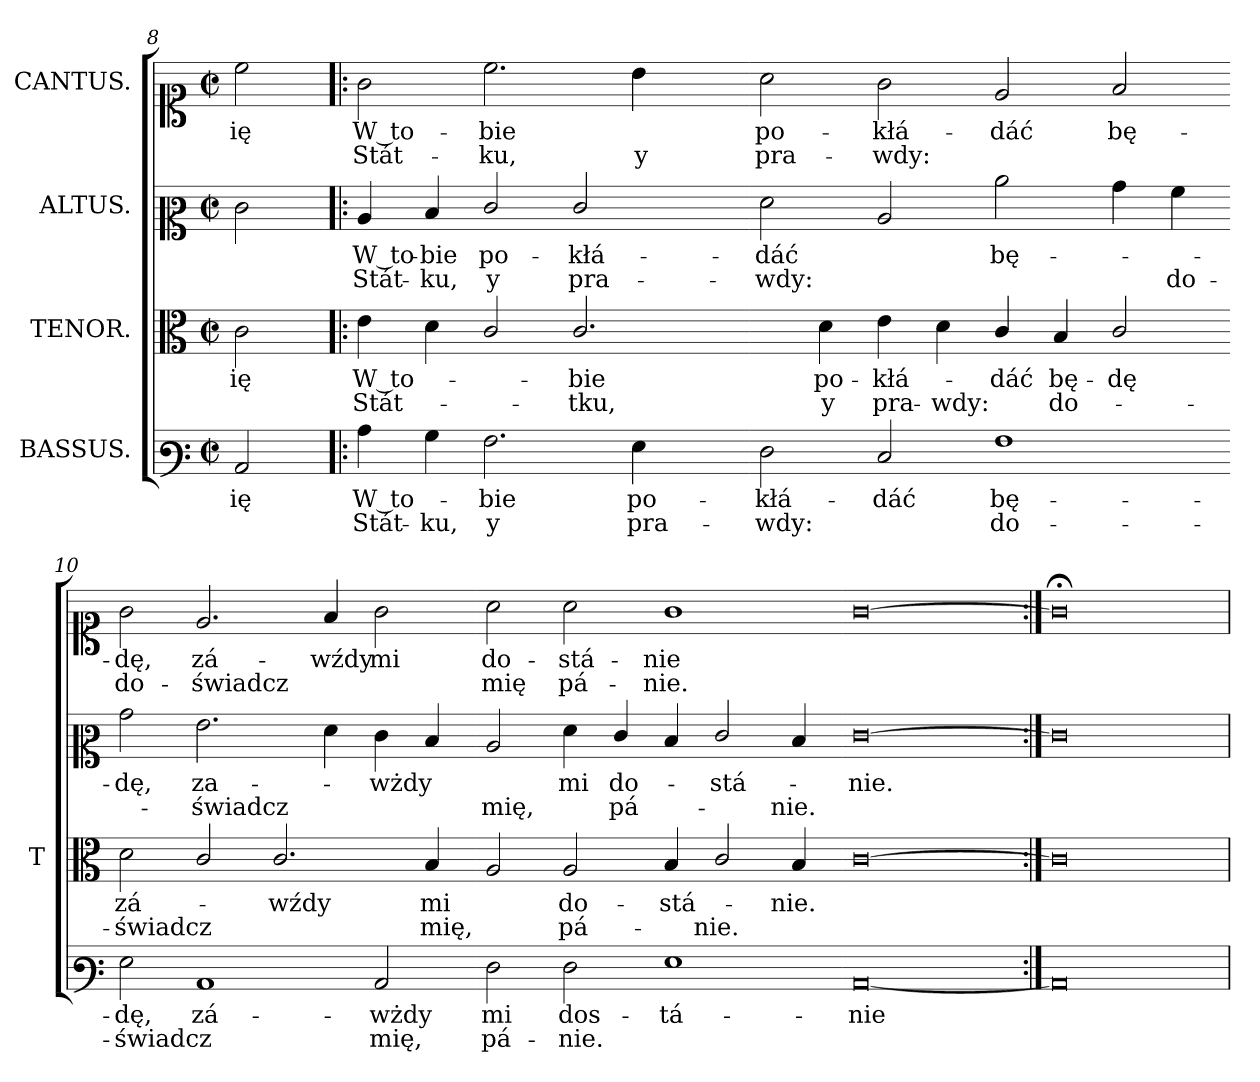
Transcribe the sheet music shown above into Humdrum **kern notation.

**kern	**text	**text	**kern	**text	**text	**kern	**text	**text	**kern	**text	**text
*part4	*part4	*part4	*part3	*part3	*part3	*part2	*part2	*part2	*part1	*part1	*part1
*staff4	*staff4	*staff4	*staff3	*staff3	*staff3	*staff2	*staff2	*staff2	*staff1	*staff1	*staff1
*I"BASSUS.	*	*	*I"TENOR.	*	*	*I"ALTUS.	*	*	*I"CANTUS.	*	*
*	*	*	*I'T	*	*	*	*	*	*	*	*
*clefF3	*	*	*clefC3	*	*	*clefC2	*	*	*clefC1	*	*
*k[]	*	*	*k[]	*	*	*k[]	*	*	*k[]	*	*
*M2/1	*	*	*M2/1	*	*	*M2/1	*	*	*M2/1	*	*
*met(c|)	*	*	*met(c|)	*	*	*met(c|)	*	*	*met(c|)	*	*
=8	=8	=8	=8	=8	=8	=8	=8	=8	=8	=8	=8
2C/	-ię	.	2c\	-ię	.	2e\	.	.	2cc\	-ię	.
=!|:	=!|:	=!|:	=!|:	=!|:	=!|:	=!|:	=!|:	=!|:	=!|:	=!|:	=!|:
4c\	W to-	Stát-	4e\	W to-	Stát-	4c/	W to-	Stát-	2g\	W to-	Stát-
4B\	.	-ku,	4d\	.	.	4d/	-bie	-ku,	.	.	.
2.A\	-bie	y	2c/	.	.	2e/	po-	y	2.cc\	-bie	-ku,
.	.	.	2.c/	-bie	-tku,	2e/	-kłá-	pra-	.	.	.
4G\	po-	pra-	.	.	.	.	.	.	4b\	.	y
4ryy	.	.	.	.	.	4ryy	.	.	4ryy	.	.
=9-	=9-	=9-	=9-	=9-	=9-	=9-	=9-	=9-	=9-	=9-	=9-
2F\	-kłá-	-wdy:	4ryy	.	.	2f\	-dáć	-wdy:	2a\	po-	pra-
.	.	.	4d\	po-	y	.	.	.	.	.	.
2E/	-dáć	.	4e\	-kłá-	pra-	2c/	.	.	2g\	-kłá-	-wdy:
.	.	.	4d\	.	-wdy:	.	.	.	.	.	.
1A\	bę-	do-	4c/	-dáć	.	2cc\	bę-	.	2e/	-dáć	.
.	.	.	4B/	bę-	do-	.	.	.	.	.	.
.	.	.	2c/	-dę	.	4b\	.	.	2f/	bę-	.
.	.	.	.	.	.	4a\	.	do-	.	.	.
=10-	=10-	=10-	=10-	=10-	=10-	=10-	=10-	=10-	=10-	=10-	=10-
2G\	-dę,	-świadcz	2d\	zá-	-świadcz	2b\	-dę,	.	2g\	-dę,	do-
1C/	zá-	.	2c/	.	.	2.g\	za-	-świadcz	2.e/	zá-	-świadcz
.	.	.	2.c/	-wźdy	.	.	.	.	.	.	.
.	.	.	.	.	.	4f\	.	.	4f/	-wźdy	.
2C/	-wżdy	mię,	.	.	.	4e\	-wżdy	.	2g\	mi	.
.	.	.	4B/	mi	mię,	4d/	.	.	.	.	.
=11-	=11-	=11-	=11-	=11-	=11-	=11-	=11-	=11-	=11-	=11-	=11-
2F\	mi	pá-	2A/	.	.	2c/	.	mię,	2a\	do-	mię
2F\	dos-	-nie.	2A/	do-	pá-	4f\	mi	.	2a\	-stá-	pá-
.	.	.	.	.	.	4e/	do-	pá-	.	.	.
1G\	-tá-	.	4B/	-stá-	.	4d/	.	.	1g\	-nie	-nie.
.	.	.	2c/	.	-nie.	2e/	-stá-	.	.	.	.
.	.	.	4B/	-nie.	.	4d/	.	-nie.	.	.	.
=12-	=12-	=12-	=12-	=12-	=12-	=12-	=12-	=12-	=12-	=12-	=12-
[0C/	-nie	.	[0c\	.	.	[0e\	-nie.	.	[0g\	.	.
=13:|!	=13:|!	=13:|!	=13:|!	=13:|!	=13:|!	=13:|!	=13:|!	=13:|!	=13:|!	=13:|!	=13:|!
0C/]	.	.	0c\]	.	.	0e\]	.	.	0g;<\]	.	.
=	=	=	=	=	=	=	=	=	=	=	=
*-	*-	*-	*-	*-	*-	*-	*-	*-	*-	*-	*-
